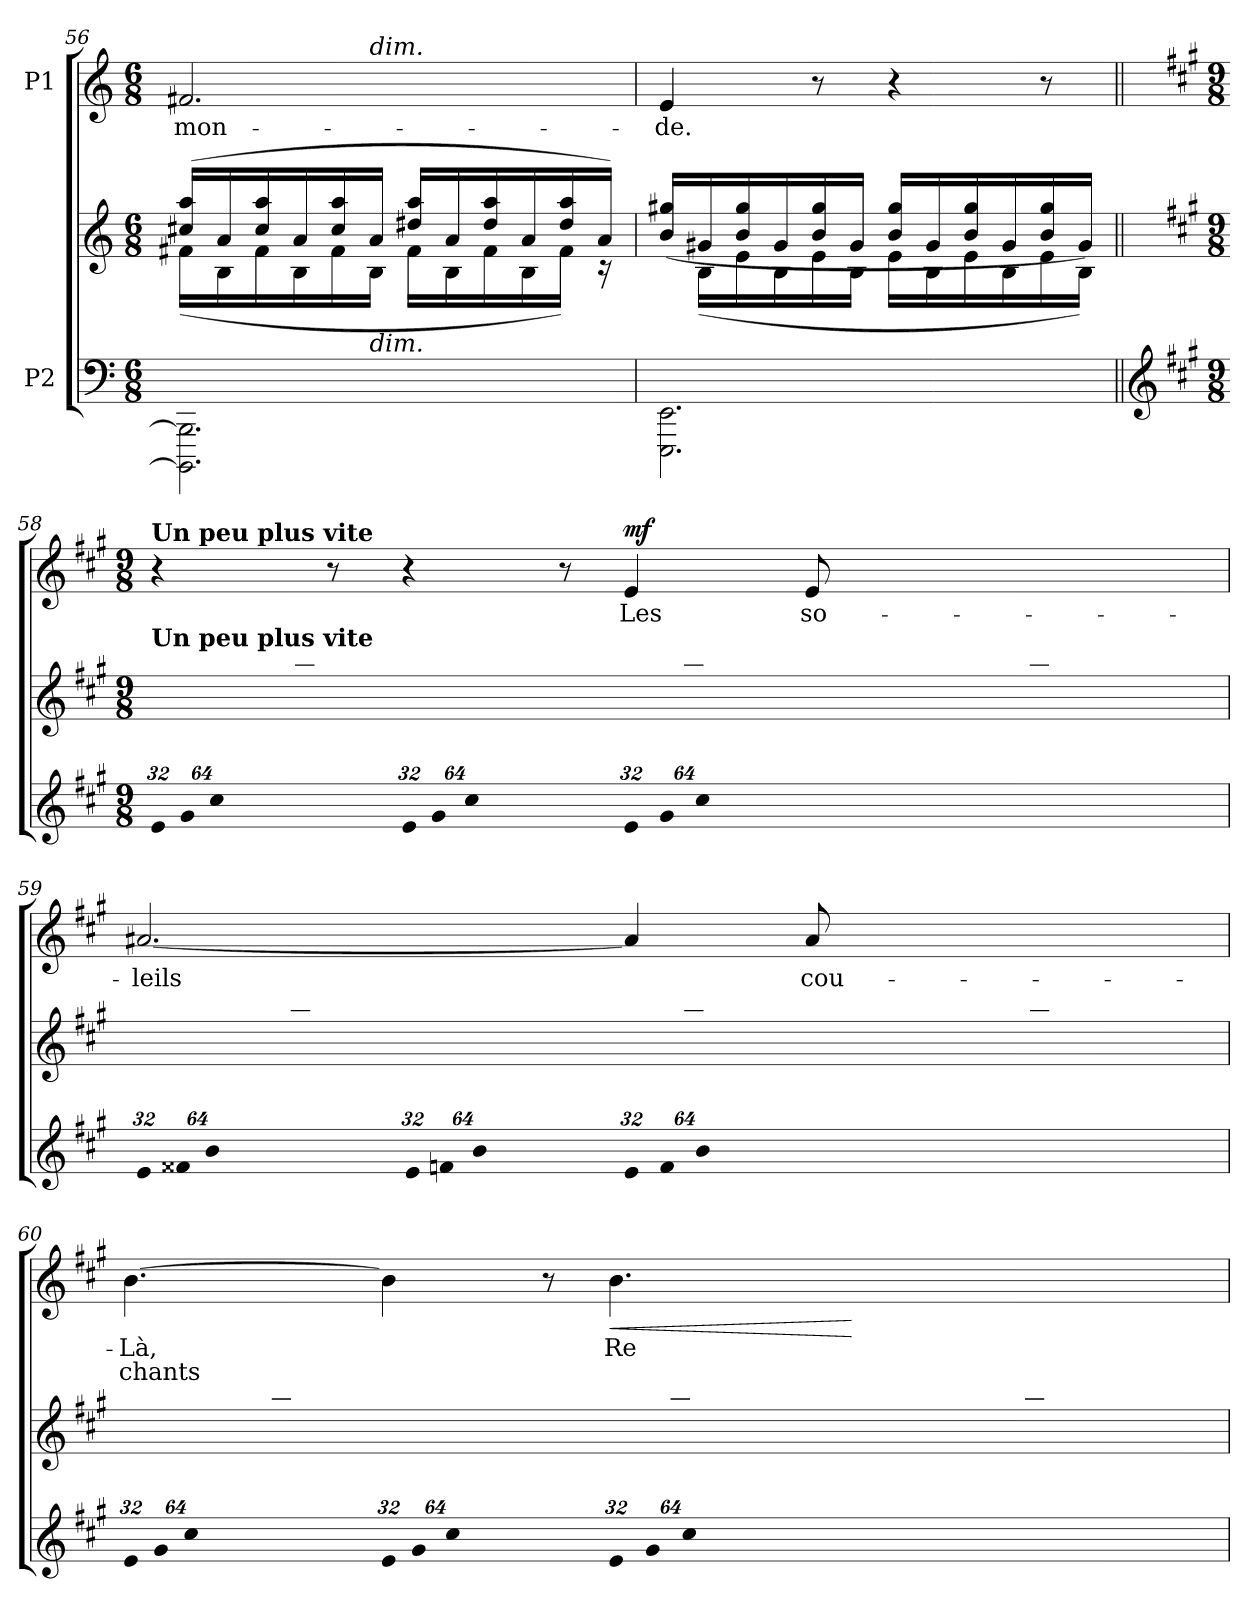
**kern	**kern	**kern	**text	**text	**dynam
*part2	*part2	*part1	*part1	*part1	*part1
*staff3	*staff2	*staff1	*staff1	*staff1	*staff1
*I"P2	*	*I"P1	*	*	*
*clefF4	*clefG2	*clefG2	*	*	*
*k[]	*k[]	*k[]	*	*	*
*C:	*C:	*C:	*	*	*
*M6/8	*M6/8	*M6/8	*	*	*
=56	=56	=56	=56	=56	=56
*	*^	*	*	*	*
!	!	!	!	!LO:LY:b:color=#000000	!	!
*^	*	*	*^	*	*	*
2.BBBBi\] 2.BBBi]	4ryy	(16cc#Xi/ 16aaiLL	(16f#Xi\LL	2.f#Xi/	4ryy	mon-	.	.
.	.	16ai/	16Bi\	.	.	.	.	.
.	.	16cc#i/ 16aai	16f#i\	.	.	.	.	.
.	.	16ai/	16Bi\	.	.	.	.	.
.	16ryy	16cc#i/ 16aai	16f#i\	.	16ryy	.	.	.
!	!	!	!	!	!LO:TX:a:i:t=dim.	!	!	!
!	!LO:TX:a:i:t=dim.	!	!	!	!	!	!	!
.	4..ryy	16ai/JJ	16Bi\JJ	.	4..ryy	.	.	.
.	.	16dd#Xi/ 16aaiLL	16f#i\LL	.	.	.	.	.
.	.	16ai/	16Bi\	.	.	.	.	.
.	.	16dd#i/ 16aai	16f#i\	.	.	.	.	.
.	.	16ai/	16Bi\	.	.	.	.	.
.	.	16dd#i/ 16aai	16f#i\JJ)	.	.	.	.	.
.	.	16ai/JJ)	16r	.	.	.	.	.
*v	*v	*	*	*v	*v	*	*	*
=57	=57	=57	=57	=57	=57	=57
*^	*	*	*^	*	*	*
!	!	!	!	!	!	!LO:LY:b:color=#000000	!	!
*v	*v	*	*	*v	*v	*	*	*
2.EEEi\ 2.EEi	(16bi/ 16gg#XiLL	16ryy	4ei/	-de.	.	.
.	16g#Xi/	(16Bi\LL	.	.	.	.
.	16bi/ 16gg#i	16ei\	.	.	.	.
.	16g#i/	16Bi\	.	.	.	.
.	16bi/ 16gg#i	16ei\	8r	.	.	.
.	16g#i/JJ	16Bi\JJ	.	.	.	.
.	16bi/ 16gg#iLL	16ei\LL	4r	.	.	.
.	16g#i/	16Bi\	.	.	.	.
.	16bi/ 16gg#i	16ei\	.	.	.	.
.	16g#i/	16Bi\	.	.	.	.
.	16bi/ 16gg#i	16ei\	8r	.	.	.
.	16g#i/JJ)	16Bi\JJ)	.	.	.	.
!!LO:LB:g=z
=58||	=58||	=58||	=58||	=58||	=58||	=58||
*clefG2	*	*	*	*	*	*
*k[f#c#g#]	*k[f#c#g#]	*	*k[f#c#g#]	*	*	*
*A:	*A:	*	*A:	*	*	*
*M9/8	*M9/8	*	*M9/8	*	*	*
*Xbrackettup	*	*	*	*	*	*
*	*MM120	*	*MM120	*	*	*
!	!	!	!LO:TX:a:B:t=Un peu plus vite	!	!	!
!	!LO:TX:a:B:t=Un peu plus vite	!	!	!	!	!
!LO:N:vis=16	!	!	!	!	!	!
512%21ei/LL	1ryy	8ryy	4r	.	.	.
!LO:N:vis=16	!	!	!	!	!	!
1024%43g#i/	.	.	.	.	.	.
!LO:N:vis=16	!	!	!	!	!	!
1024%43cc#i/	.	.	.	.	.	.
*	*	*Xbrackettup	*	*	*	*
!	!	!LO:N:vis=16	!	!	!	!
4ryy	.	512%21bi/	.	.	.	.
!	!	!LO:N:vis=16	!	!	!	!
.	.	1024%43ddi\	.	.	.	.
!	!	!LO:N:vis=16	!	!	!	!
.	.	1024%43bbi\	.	.	.	.
!	!	!LO:N:vis=16	!	!	!	!
.	.	512%21gg#i/	8r	.	.	.
!	!	!LO:N:vis=16	!	!	!	!
.	.	1024%43ddi\	.	.	.	.
!	!	!LO:N:vis=16	!	!	!	!
.	.	1024%43bi\JJ	.	.	.	.
*	*	*	*MM104	*	*	*
!LO:N:vis=16	!	!	!	!	!	!
512%21ei/LL	.	8ryy	4r	.	.	.
!LO:N:vis=16	!	!	!	!	!	!
1024%43g#i/	.	.	.	.	.	.
!LO:N:vis=16	!	!	!	!	!	!
1024%43cc#i/	.	.	.	.	.	.
!	!	!LO:N:vis=16	!	!	!	!
4ryy	.	512%21bi/	.	.	.	.
!	!	!LO:N:vis=16	!	!	!	!
.	.	1024%43ddi\	.	.	.	.
!	!	!LO:N:vis=16	!	!	!	!
.	.	1024%43bbi\	.	.	.	.
!	!	!LO:N:vis=16	!	!	!	!
.	.	512%21gg#i/	8r	.	.	.
!	!	!LO:N:vis=16	!	!	!	!
.	.	1024%43ddi\	.	.	.	.
!	!	!LO:N:vis=16	!	!	!	!
.	.	1024%43bi\JJ	.	.	.	.
!LO:N:vis=16	!	!	!	!	!	!
!	!	!	!	!LO:LY:b:color=#000000	!	!
512%21ei/LL	.	8ryy	4ei/	Les	.	mf
!LO:N:vis=16	!	!	!	!	!	!
1024%43g#i/	.	.	.	.	.	.
!LO:N:vis=16	!	!	!	!	!	!
1024%43cc#i/	.	.	.	.	.	.
!	!	!LO:N:vis=16	!	!	!	!
4ryy	.	512%21bi/	.	.	.	.
!	!	!LO:N:vis=16	!	!	!	!
.	.	1024%43ddi\	.	.	.	.
!	!	!LO:N:vis=16	!	!	!	!
.	.	1024%43bbi\	.	.	.	.
!	!	!LO:N:vis=16	!	!	!	!
!	!	!	!	!LO:LY:b:color=#000000	!	!
.	8ryy	512%21gg#i/	8ei/	so-	.	.
!	!	!LO:N:vis=16	!	!	!	!
.	.	1024%43ddi\	.	.	.	.
!	!	!LO:N:vis=16	!	!	!	!
.	.	1024%43bi\JJ	.	.	.	.
=59	=59	=59	=59	=59	=59	=59
!LO:N:vis=16	!	!	!	!	!	!
!	!	!	!	!LO:LY:b:color=#000000	!	!
512%21ei/LL	1ryy	8ryy	[2.a#Xi/	-leils	.	.
!LO:N:vis=16	!	!	!	!	!	!
1024%43f##Xi/	.	.	.	.	.	.
!LO:N:vis=16	!	!	!	!	!	!
1024%43bi/	.	.	.	.	.	.
!	!	!LO:N:vis=16	!	!	!	!
4ryy	.	512%21a#Xi/	.	.	.	.
!	!	!LO:N:vis=16	!	!	!	!
.	.	1024%43ddi\	.	.	.	.
!	!	!LO:N:vis=16	!	!	!	!
.	.	1024%43aa#Xi\	.	.	.	.
!	!	!LO:N:vis=16	!	!	!	!
.	.	512%21ff##Xi/	.	.	.	.
!	!	!LO:N:vis=16	!	!	!	!
.	.	1024%43ddi\	.	.	.	.
!	!	!LO:N:vis=16	!	!	!	!
.	.	1024%43a#i\JJ	.	.	.	.
!LO:N:vis=16	!	!	!	!	!	!
512%21ei/LL	.	8ryy	.	.	.	.
!LO:N:vis=16	!	!	!	!	!	!
1024%43fi/	.	.	.	.	.	.
!LO:N:vis=16	!	!	!	!	!	!
1024%43bi/	.	.	.	.	.	.
!	!	!LO:N:vis=16	!	!	!	!
4ryy	.	512%21a#i/	.	.	.	.
!	!	!LO:N:vis=16	!	!	!	!
.	.	1024%43ddi\	.	.	.	.
!	!	!LO:N:vis=16	!	!	!	!
.	.	1024%43aa#i\	.	.	.	.
!	!	!LO:N:vis=16	!	!	!	!
.	.	512%21ffi/	.	.	.	.
!	!	!LO:N:vis=16	!	!	!	!
.	.	1024%43ddi\	.	.	.	.
!	!	!LO:N:vis=16	!	!	!	!
.	.	1024%43a#i\JJ	.	.	.	.
!LO:N:vis=16	!	!	!	!	!	!
512%21ei/LL	.	8ryy	4a#i/]	.	.	.
!LO:N:vis=16	!	!	!	!	!	!
1024%43fi/	.	.	.	.	.	.
!LO:N:vis=16	!	!	!	!	!	!
1024%43bi/	.	.	.	.	.	.
!	!	!LO:N:vis=16	!	!	!	!
4ryy	.	512%21a#i/	.	.	.	.
!	!	!LO:N:vis=16	!	!	!	!
.	.	1024%43ddi\	.	.	.	.
!	!	!LO:N:vis=16	!	!	!	!
.	.	1024%43aa#i\	.	.	.	.
!	!	!LO:N:vis=16	!	!	!	!
!	!	!	!	!LO:LY:b:color=#000000	!	!
.	8ryy	512%21ffi/	8a#i/	cou-	.	.
!	!	!LO:N:vis=16	!	!	!	!
.	.	1024%43ddi\	.	.	.	.
!	!	!LO:N:vis=16	!	!	!	!
.	.	1024%43a#i\JJ	.	.	.	.
!!LO:LB:g=z
=60	=60	=60	=60	=60	=60	=60
!LO:N:vis=16	!	!	!	!	!	!
!	!	!	!	!LO:LY:b:color=#000000	!LO:LY:b:color=#000000	!
512%21ei/LL	1ryy	8ryy	[4.bi\	-Là,	chants	.
!LO:N:vis=16	!	!	!	!	!	!
1024%43g#i/	.	.	.	.	.	.
!LO:N:vis=16	!	!	!	!	!	!
1024%43cc#i/	.	.	.	.	.	.
!	!	!LO:N:vis=16	!	!	!	!
4ryy	.	512%21bi/	.	.	.	.
!	!	!LO:N:vis=16	!	!	!	!
.	.	1024%43ddi\	.	.	.	.
!	!	!LO:N:vis=16	!	!	!	!
.	.	1024%43bbi\	.	.	.	.
!	!	!LO:N:vis=16	!	!	!	!
.	.	512%21gg#i/	.	.	.	.
!	!	!LO:N:vis=16	!	!	!	!
.	.	1024%43ddi\	.	.	.	.
!	!	!LO:N:vis=16	!	!	!	!
.	.	1024%43bi\JJ	.	.	.	.
!LO:N:vis=16	!	!	!	!	!	!
512%21ei/LL	.	8ryy	4bi\]	.	.	.
!LO:N:vis=16	!	!	!	!	!	!
1024%43g#i/	.	.	.	.	.	.
!LO:N:vis=16	!	!	!	!	!	!
1024%43cc#i/	.	.	.	.	.	.
!	!	!LO:N:vis=16	!	!	!	!
4ryy	.	512%21bi/	.	.	.	.
!	!	!LO:N:vis=16	!	!	!	!
.	.	1024%43ddi\	.	.	.	.
!	!	!LO:N:vis=16	!	!	!	!
.	.	1024%43bbi\	.	.	.	.
!	!	!LO:N:vis=16	!	!	!	!
.	.	512%21gg#i/	8r	.	.	.
!	!	!LO:N:vis=16	!	!	!	!
.	.	1024%43ddi\	.	.	.	.
!	!	!LO:N:vis=16	!	!	!	!
.	.	1024%43bi\JJ	.	.	.	.
!LO:N:vis=16	!	!	!	!	!	!
!	!	!	!	!LO:LY:b:color=#000000	!	!LO:HP:b
512%21ei/LL	.	8ryy	4.bi\	Re-	.	<
!LO:N:vis=16	!	!	!	!	!	!
1024%43g#i/	.	.	.	.	.	.
!LO:N:vis=16	!	!	!	!	!	!
1024%43cc#i/	.	.	.	.	.	.
!	!	!LO:N:vis=16	!	!	!	!
4ryy	.	512%21bi/	.	.	.	.
!	!	!LO:N:vis=16	!	!	!	!
.	.	1024%43ddi\	.	.	.	.
!	!	!LO:N:vis=16	!	!	!	!
.	.	1024%43bbi\	.	.	.	.
!	!	!LO:N:vis=16	!	!	!	!
.	8ryy	512%21gg#i/	.	.	.	.
!	!	!LO:N:vis=16	!	!	!	!
.	.	1024%43ddi\	.	.	.	.
!	!	!LO:N:vis=16	!	!	!	!
.	.	1024%43bi\JJ	.	.	.	.
*	*v	*v	*	*	*	*
.	.	.	.	.	[
=	=	=	=	=	=
*-	*-	*-	*-	*-	*-
